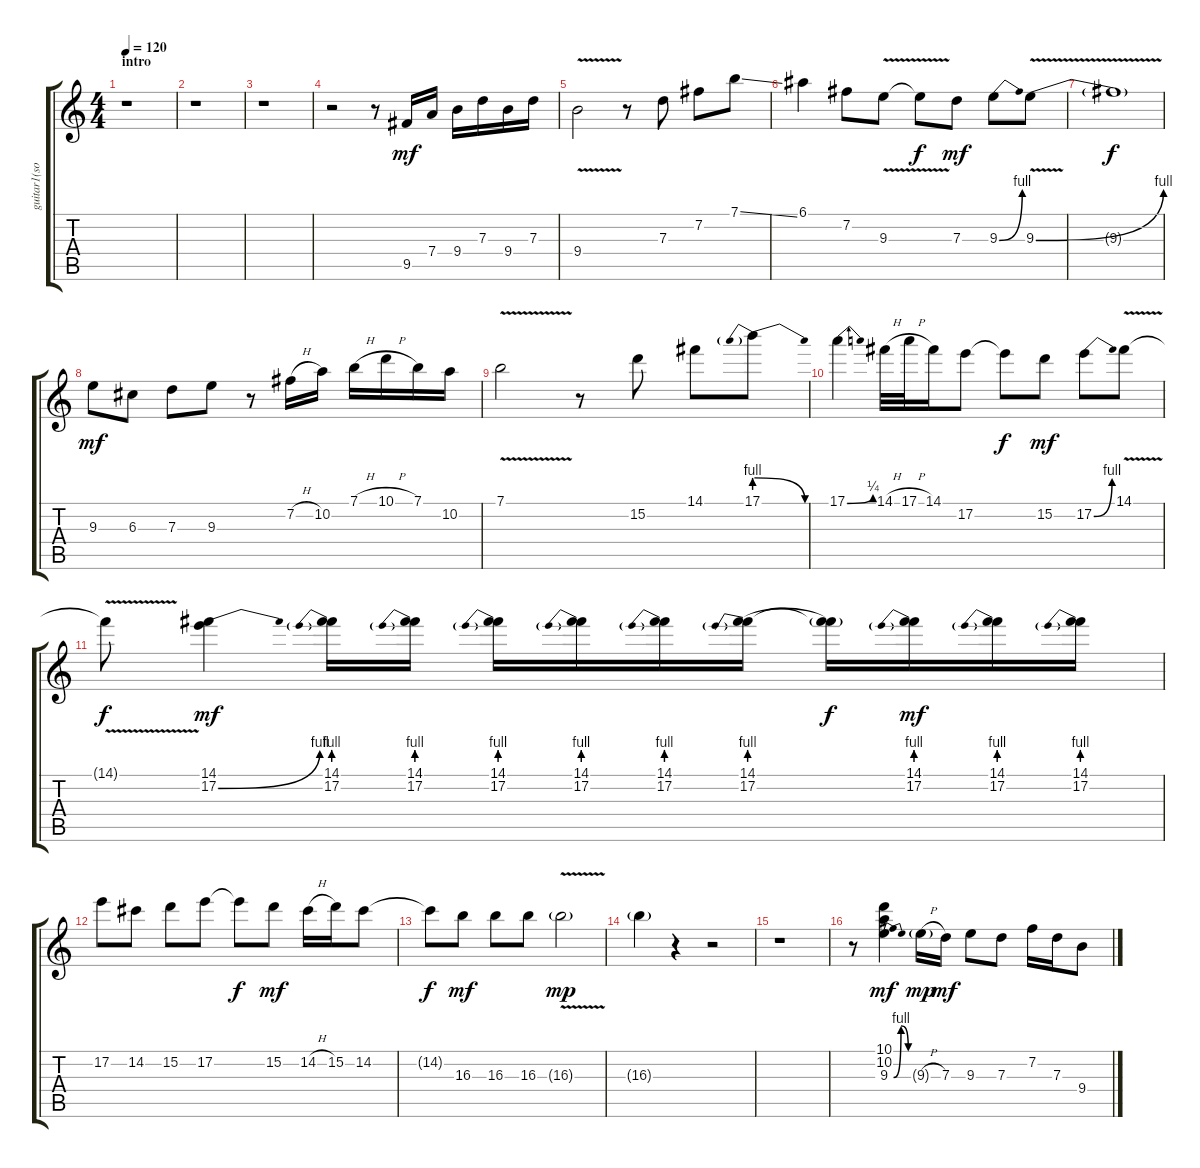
\track ("guitar1(solo)" "guitar1(so") {instrument distortionguitar}
\staff {score tabs}
\tuning (E4 B3 G3 D3 A2 E2) {hide}
\ts (4 4)
\section ("" "intro")
\tempo 120
\clef g2
\ks c
r.1{dy mf instrument distortionguitar} |
r.1 |
r.1 |
r.2 r.8 9.5.16 7.4.16 9.4.16 7.3.16 9.4.16 7.3.16 |
9.4{v}.2 r.8 7.3.8 7.2.8 7.1{ss}.8 |
6.1.4 7.2.8 9.3{v}.8 9.3{t}.8{dy f} 7.3.8{dy mf} 9.3{be (bend 0 0 60 4)}.8 9.3{be (bend 0 0 60 4) v}.8 |
9.3{t}.1{dy f} |
9.3.8{dy mf} 6.3.8 7.3.8 9.3.8 r.8 7.2{h}.16 10.2.16 7.1{h}.16 10.1{h}.16 7.1.16 10.2.16 |
7.1{v}.2 r.8 15.2.8 14.1.8 17.1{be (prebendrelease 0 4 60 0)}.8 |
17.1{be (bend 0 0 60 1)}.4 14.1{h}.32 17.1{h}.32 14.1.16 17.2.8 17.2{t}.8{dy f} 15.2.8{dy mf} 17.2{be (bend 0 0 60 4)}.8 14.1{v}.8 |
14.1{t}.8{dy f} (14.1 17.2{be (bend 0 0 60 4)}).4{dy mf} (14.1 17.2{be (prebend 0 4 60 4)}).16 (14.1 17.2{be (prebend 0 4 60 4)}).16 (14.1 17.2{be (prebend 0 4 60 4)}).16 (14.1 17.2{be (prebend 0 4 60 4)}).16 (14.1 17.2{be (prebend 0 4 60 4)}).16 (14.1 17.2{be (prebend 0 4 60 4)}).16 (14.1{t} 17.2{t}).16{dy f} (14.1 17.2{be (prebend 0 4 60 4)}).16{dy mf} (14.1 17.2{be (prebend 0 4 60 4)}).16 (14.1 17.2{be (prebend 0 4 60 4)}).16 |
17.2.8 14.2.8 15.2.8 17.2.8 17.2{t}.8{dy f} 15.2.8{dy mf} 14.2{h}.16 15.2.16 14.2.8 |
14.2{t}.8{dy f} 16.3.8{dy mf} 16.3.8 16.3.8 16.3{v g}.2{dy mp} |
16.3{g}.4 r.4 r.2 |
r.1 |
r.8 (10.1 10.2 9.3{be (bendrelease 0 0 5 4 30 4 60 0)}).4{dy mf} 9.3{h g}.16{dy mp} 7.3.16{dy mf} 9.3.8 7.3.8 7.2.16 7.3.16 9.4.8
